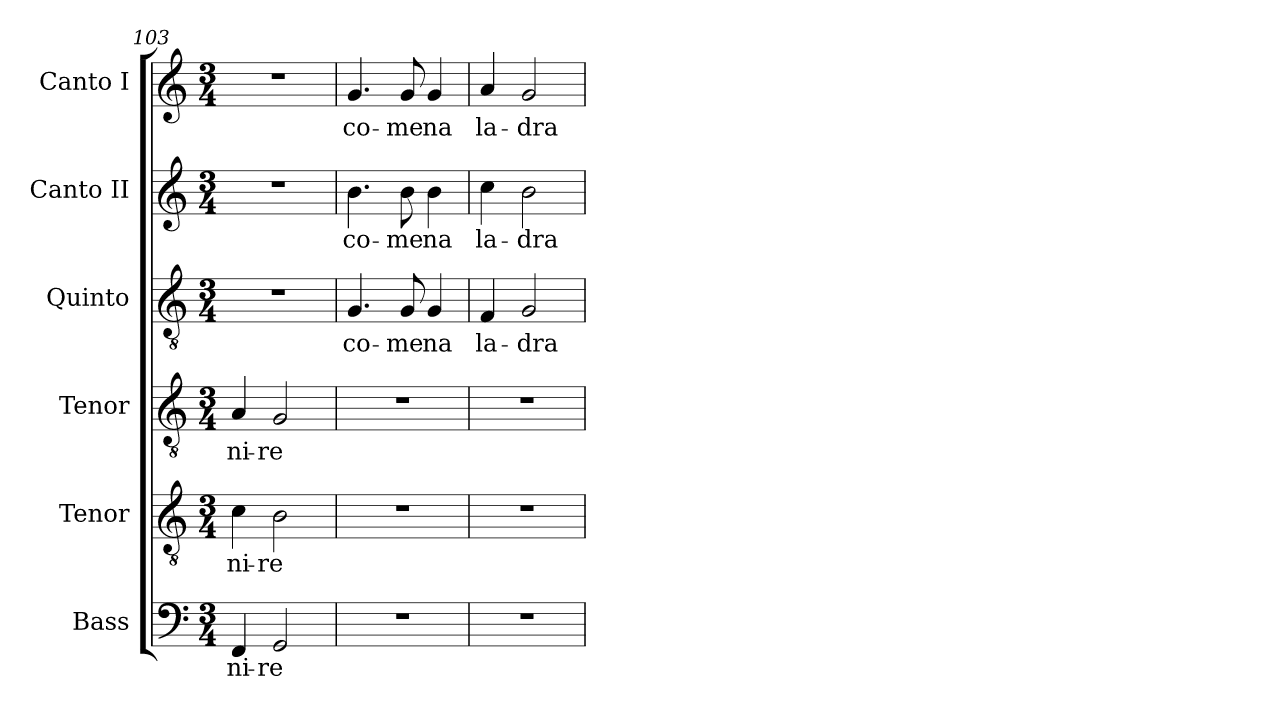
**kern	**text	**kern	**text	**kern	**text	**kern	**text	**kern	**text	**kern	**text
*part6	*part6	*part5	*part5	*part4	*part4	*part3	*part3	*part2	*part2	*part1	*part1
*staff6	*staff6	*staff5	*staff5	*staff4	*staff4	*staff3	*staff3	*staff2	*staff2	*staff1	*staff1
*I"Bass	*	*I"Tenor	*	*I"Tenor	*	*I"Quinto	*	*I"Canto II	*	*I"Canto I	*
*I'B.	*	*I'T.	*	*I'T.	*	*	*	*	*	*	*
*clefF4	*	*clefGv2	*	*clefGv2	*	*clefGv2	*	*clefG2	*	*clefG2	*
*	*	*ITrd7c12	*	*ITrd7c12	*	*ITrd7c12	*	*	*	*	*
*k[]	*	*k[]	*	*k[]	*	*k[]	*	*k[]	*	*k[]	*
*C:	*	*C:	*	*C:	*	*C:	*	*C:	*	*C:	*
*M3/4	*	*M3/4	*	*M3/4	*	*M3/4	*	*M3/4	*	*M3/4	*
=103	=103	=103	=103	=103	=103	=103	=103	=103	=103	=103	=103
!	!LO:LY:b:color=#000000	!	!	!	!	!	!	!	!	!	!
!	!	!	!LO:LY:b:color=#000000	!	!	!	!	!	!	!	!
!	!	!	!	!	!LO:LY:b:color=#000000	!LO:N:vis=1	!	!LO:N:vis=1	!	!LO:N:vis=1	!
4FFi/	-ni-	4Ci\	-ni-	4AAi/	-ni-	2.r	.	2.r	.	2.r	.
!	!LO:LY:b:color=#000000	!	!	!	!	!	!	!	!	!	!
!	!	!	!LO:LY:b:color=#000000	!	!	!	!	!	!	!	!
!	!	!	!	!	!LO:LY:b:color=#000000	!	!	!	!	!	!
2GGi/	-re	2BBi\	-re	2GGi/	-re	.	.	.	.	.	.
!!LO:PB:g=z
=104	=104	=104	=104	=104	=104	=104	=104	=104	=104	=104	=104
!LO:N:vis=1	!	!LO:N:vis=1	!	!LO:N:vis=1	!	!	!	!	!	!	!
!	!	!	!	!	!	!	!LO:LY:b:color=#000000	!	!	!	!
!	!	!	!	!	!	!	!	!	!LO:LY:b:color=#000000	!	!
!	!	!	!	!	!	!	!	!	!	!	!LO:LY:b:color=#000000
2.r	.	2.r	.	2.r	.	4.GGi/	co-	4.bi\	co-	4.gi/	co-
!	!	!	!	!	!	!	!LO:LY:b:color=#000000	!	!	!	!
!	!	!	!	!	!	!	!	!	!LO:LY:b:color=#000000	!	!
!	!	!	!	!	!	!	!	!	!	!	!LO:LY:b:color=#000000
.	.	.	.	.	.	8GGi/	-me	8bi\	-me	8gi/	-me
!	!	!	!	!	!	!	!LO:LY:b:color=#000000	!	!	!	!
!	!	!	!	!	!	!	!	!	!LO:LY:b:color=#000000	!	!
!	!	!	!	!	!	!	!	!	!	!	!LO:LY:b:color=#000000
.	.	.	.	.	.	4GGi/	na	4bi\	na	4gi/	na
=105	=105	=105	=105	=105	=105	=105	=105	=105	=105	=105	=105
!LO:N:vis=1	!	!LO:N:vis=1	!	!LO:N:vis=1	!	!	!	!	!	!	!
!	!	!	!	!	!	!	!LO:LY:b:color=#000000	!	!	!	!
!	!	!	!	!	!	!	!	!	!LO:LY:b:color=#000000	!	!
!	!	!	!	!	!	!	!	!	!	!	!LO:LY:b:color=#000000
2.r	.	2.r	.	2.r	.	4FFi/	la-	4cci\	la-	4ai/	la-
!	!	!	!	!	!	!	!LO:LY:b:color=#000000	!	!	!	!
!	!	!	!	!	!	!	!	!	!LO:LY:b:color=#000000	!	!
!	!	!	!	!	!	!	!	!	!	!	!LO:LY:b:color=#000000
.	.	.	.	.	.	2GGi/	-dra	2bi\	-dra	2gi/	-dra
=	=	=	=	=	=	=	=	=	=	=	=
*-	*-	*-	*-	*-	*-	*-	*-	*-	*-	*-	*-
